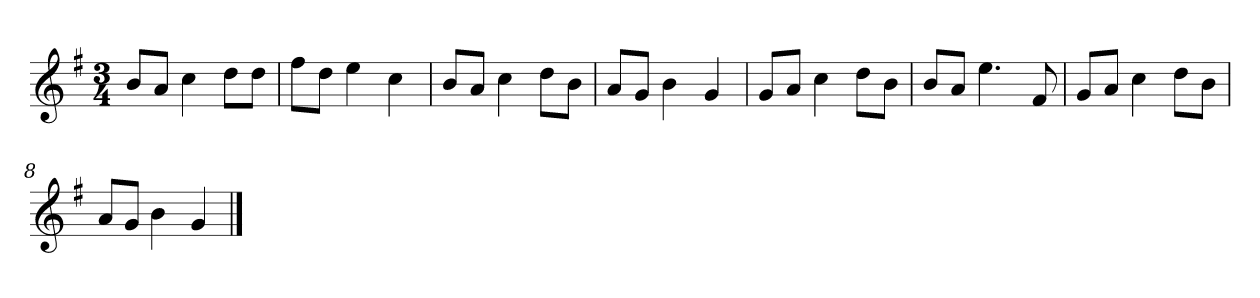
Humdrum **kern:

**kern
*part1
*staff1
*clefG2
*k[f#]
*G:
*M3/4
=
8b/L
8a/J
4cc
8dd\L
8dd\J
=2
8ff#\L
8dd\J
4ee
4cc
=3
8b/L
8a/J
4cc
8dd\L
8b\J
=4
8a/L
8g/J
4b
4g
=5y
8g/L
8a/J
4cc
8dd\L
8b\J
=6
8b/L
8a/J
4.ee
8f#
=7
8g/L
8a/J
4cc
8dd\L
8b\J
=8
8a/L
8g/J
4b
4g
==
*-
